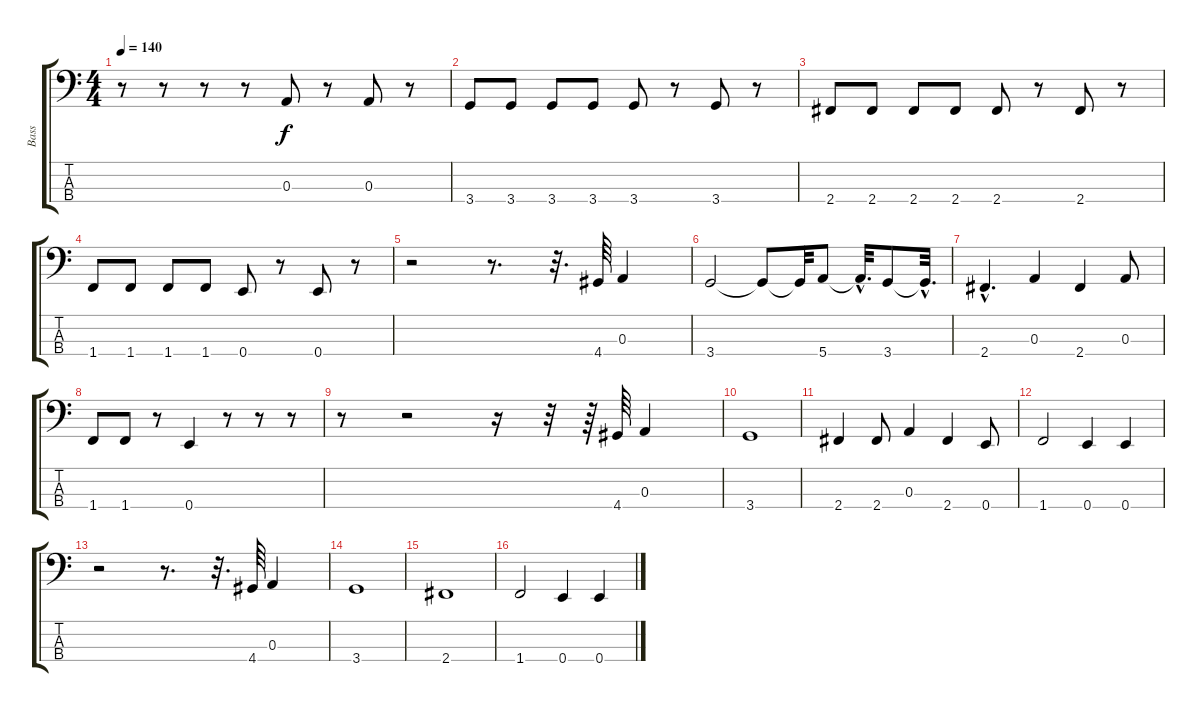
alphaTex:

\track ("Bass                " "Bass      ") {instrument electricbassfinger}
\staff {score tabs}
\tuning (G2 D2 A1 E1) {hide}
\ts (4 4)
\tempo 140
\clef f4
\ks c
r.8{dy f} r.8 r.8 r.8 0.3.8 r.8 0.3.8 r.8 |
3.4.8 3.4.8 3.4.8 3.4.8 3.4.8 r.8 3.4.8 r.8 |
2.4.8 2.4.8 2.4.8 2.4.8 2.4.8 r.8 2.4.8 r.8 |
1.4.8 1.4.8 1.4.8 1.4.8 0.4.8 r.8 0.4.8 r.8 |
r.2 r.8{d} r.32{d} 4.4.64 0.3.4 |
3.4.2 3.4{t}.8 3.4{t}.32 5.4.8 5.4{hac t}.32{d} 3.4.8 3.4{hac t}.32{d} |
2.4{hac}.4{d} 0.3.4 2.4.4 0.3.8 |
1.4.8 1.4.8 r.8 0.4.4 r.8 r.8 r.8 |
r.8 r.2 r.16 r.32 r.64 4.4.64 0.3.4 |
3.4.1 |
2.4.4 2.4.8 0.3.4 2.4.4 0.4.8 |
1.4.2 0.4.4 0.4.4 |
r.2 r.8{d} r.32{d} 4.4.64 0.3.4 |
3.4.1 |
2.4.1 |
1.4.2 0.4.4 0.4.4
